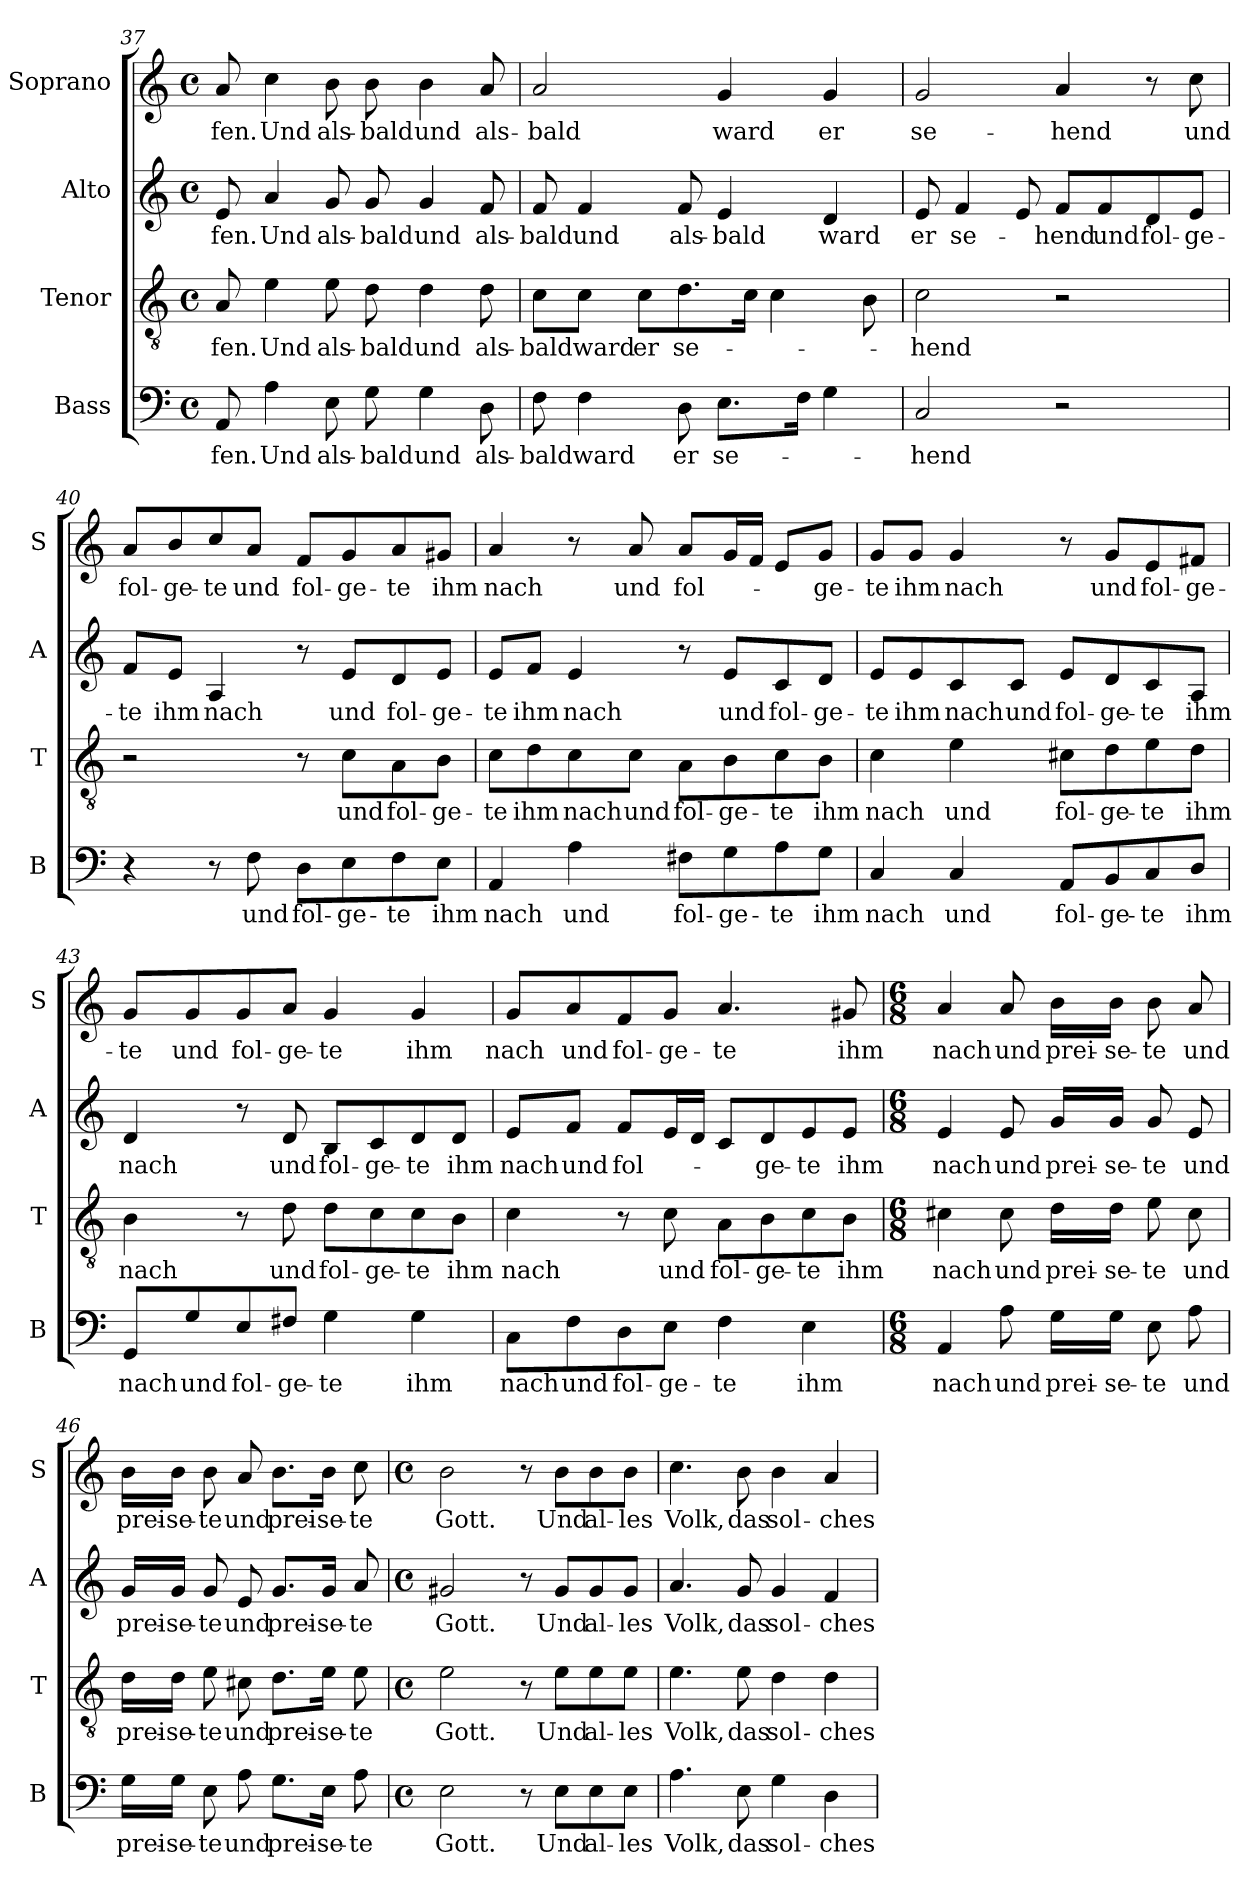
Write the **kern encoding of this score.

**kern	**text	**kern	**text	**kern	**text	**kern	**text
*part4	*part4	*part3	*part3	*part2	*part2	*part1	*part1
*staff4	*staff4	*staff3	*staff3	*staff2	*staff2	*staff1	*staff1
*I"Bass	*	*I"Tenor	*	*I"Alto	*	*I"Soprano	*
*I'B	*	*I'T	*	*I'A	*	*I'S	*
*clefF4	*	*clefGv2	*	*clefG2	*	*clefG2	*
*k[]	*	*k[]	*	*k[]	*	*k[]	*
*C:	*	*C:	*	*C:	*	*C:	*
*M4/4	*	*M4/4	*	*M4/4	*	*M4/4	*
*met(c)	*	*met(c)	*	*met(c)	*	*met(c)	*
=37	=37	=37	=37	=37	=37	=37	=37
!	!LO:LY:b	!	!LO:LY:b	!	!LO:LY:b	!	!LO:LY:b
8AA/	-fen.	8A/	-fen.	8e/	-fen.	8a/	-fen.
!	!LO:LY:b	!	!LO:LY:b	!	!LO:LY:b	!	!LO:LY:b
4A\	Und	4e\	Und	4a/	Und	4cc\	Und
!	!LO:LY:b	!	!LO:LY:b	!	!LO:LY:b	!	!LO:LY:b
8E\	als-	8e\	als-	8g/	als-	8b\	als-
!	!LO:LY:b	!	!LO:LY:b	!	!LO:LY:b	!	!LO:LY:b
8G\	-bald	8d\	-bald	8g/	-bald	8b\	-bald
!	!LO:LY:b	!	!LO:LY:b	!	!LO:LY:b	!	!LO:LY:b
4G\	und	4d\	und	4g/	und	4b\	und
!	!LO:LY:b	!	!LO:LY:b	!	!LO:LY:b	!	!LO:LY:b
8D\	als-	8d\	als-	8f/	als-	8a/	als-
!!LO:LB:g=z
=38	=38	=38	=38	=38	=38	=38	=38
!	!LO:LY:b	!	!LO:LY:b	!	!LO:LY:b	!	!LO:LY:b
8F\	-bald	8c\L	-bald	8f/	-bald	2a/	-bald
!	!LO:LY:b	!	!LO:LY:b	!	!LO:LY:b	!	!
4F\	ward	8c\J	ward	4f/	und	.	.
!	!	!	!LO:LY:b	!	!	!	!
.	.	8c\L	er	.	.	.	.
!	!LO:LY:b	!	!LO:LY:b	!	!LO:LY:b	!	!
8D\	er	8.d\	se-	8f/	als-	.	.
!	!LO:LY:b	!	!	!	!LO:LY:b	!	!LO:LY:b
8.E\L	se-	.	.	4e/	-bald	4g/	ward
.	.	16c\Jk	.	.	.	.	.
.	.	4c\	.	.	.	.	.
16F\Jk	.	.	.	.	.	.	.
!	!	!	!	!	!LO:LY:b	!	!LO:LY:b
4G\	.	.	.	4d/	ward	4g/	er
.	.	8B\	.	.	.	.	.
=39	=39	=39	=39	=39	=39	=39	=39
!	!LO:LY:b	!	!LO:LY:b	!	!LO:LY:b	!	!LO:LY:b
2C/	-hend	2c\	-hend	8e/	er	2g/	se-
!	!	!	!	!	!LO:LY:b	!	!
.	.	.	.	4f/	se-	.	.
.	.	.	.	8e/	.	.	.
!	!	!	!	!	!LO:LY:b	!	!LO:LY:b
2r	.	2r	.	8f/L	-hend	4a/	-hend
!	!	!	!	!	!LO:LY:b	!	!
.	.	.	.	8f/	und	.	.
!	!	!	!	!	!LO:LY:b	!	!
.	.	.	.	8d/	fol-	8r	.
!	!	!	!	!	!LO:LY:b	!	!LO:LY:b
.	.	.	.	8e/J	-ge-	8cc\	und
=40	=40	=40	=40	=40	=40	=40	=40
!	!	!	!	!	!LO:LY:b	!	!LO:LY:b
4r	.	2r	.	8f/L	-te	8a/L	fol-
!	!	!	!	!	!LO:LY:b	!	!LO:LY:b
.	.	.	.	8e/J	ihm	8b/	-ge-
!	!	!	!	!	!LO:LY:b	!	!LO:LY:b
8r	.	.	.	4A/	nach	8cc/	-te
!	!LO:LY:b	!	!	!	!	!	!LO:LY:b
8F\	und	.	.	.	.	8a/J	und
!	!LO:LY:b	!	!	!	!	!	!LO:LY:b
8D\L	fol-	8r	.	8r	.	8f/L	fol-
!	!LO:LY:b	!	!LO:LY:b	!	!LO:LY:b	!	!LO:LY:b
8E\	-ge-	8c\L	und	8e/L	und	8g/	-ge-
!	!LO:LY:b	!	!LO:LY:b	!	!LO:LY:b	!	!LO:LY:b
8F\	-te	8A\	fol-	8d/	fol-	8a/	-te
!	!LO:LY:b	!	!LO:LY:b	!	!LO:LY:b	!	!LO:LY:b
8E\J	ihm	8B\J	-ge-	8e/J	-ge-	8g#X/J	ihm
!!LO:PB:g=z
=41	=41	=41	=41	=41	=41	=41	=41
!	!LO:LY:b	!	!LO:LY:b	!	!LO:LY:b	!	!LO:LY:b
4AA/	nach	8c\L	-te	8e/L	-te	4a/	nach
!	!	!	!LO:LY:b	!	!LO:LY:b	!	!
.	.	8d\	ihm	8f/J	ihm	.	.
!	!LO:LY:b	!	!LO:LY:b	!	!LO:LY:b	!	!
4A\	und	8c\	nach	4e/	nach	8r	.
!	!	!	!LO:LY:b	!	!	!	!LO:LY:b
.	.	8c\J	und	.	.	8a/	und
!	!LO:LY:b	!	!LO:LY:b	!	!	!	!LO:LY:b
8F#X\L	fol-	8A\L	fol-	8r	.	8a/L	fol-
!	!LO:LY:b	!	!LO:LY:b	!	!LO:LY:b	!	!
8G\	-ge-	8B\	-ge-	8e/L	und	16g/L	.
.	.	.	.	.	.	16f/JJ	.
!	!LO:LY:b	!	!LO:LY:b	!	!LO:LY:b	!	!
8A\	-te	8c\	-te	8c/	fol-	8e/L	.
!	!LO:LY:b	!	!LO:LY:b	!	!LO:LY:b	!	!LO:LY:b
8G\J	ihm	8B\J	ihm	8d/J	-ge-	8g/J	-ge-
=42	=42	=42	=42	=42	=42	=42	=42
!	!LO:LY:b	!	!LO:LY:b	!	!LO:LY:b	!	!LO:LY:b
4C/	nach	4c\	nach	8e/L	-te	8g/L	-te
!	!	!	!	!	!LO:LY:b	!	!LO:LY:b
.	.	.	.	8e/	ihm	8g/J	ihm
!	!LO:LY:b	!	!LO:LY:b	!	!LO:LY:b	!	!LO:LY:b
4C/	und	4e\	und	8c/	nach	4g/	nach
!	!	!	!	!	!LO:LY:b	!	!
.	.	.	.	8c/J	und	.	.
!	!LO:LY:b	!	!LO:LY:b	!	!LO:LY:b	!	!
8AA/L	fol-	8c#X\L	fol-	8e/L	fol-	8r	.
!	!LO:LY:b	!	!LO:LY:b	!	!LO:LY:b	!	!LO:LY:b
8BB/	-ge-	8d\	-ge-	8d/	-ge-	8g/L	und
!	!LO:LY:b	!	!LO:LY:b	!	!LO:LY:b	!	!LO:LY:b
8C/	-te	8e\	-te	8c/	-te	8e/	fol-
!	!LO:LY:b	!	!LO:LY:b	!	!LO:LY:b	!	!LO:LY:b
8D/J	ihm	8d\J	ihm	8A/J	ihm	8f#X/J	-ge-
=43	=43	=43	=43	=43	=43	=43	=43
!	!LO:LY:b	!	!LO:LY:b	!	!LO:LY:b	!	!LO:LY:b
8GG/L	nach	4B\	nach	4d/	nach	8g/L	-te
!	!LO:LY:b	!	!	!	!	!	!LO:LY:b
8G/	und	.	.	.	.	8g/	und
!	!LO:LY:b	!	!	!	!	!	!LO:LY:b
8E/	fol-	8r	.	8r	.	8g/	fol-
!	!LO:LY:b	!	!LO:LY:b	!	!LO:LY:b	!	!LO:LY:b
8F#X/J	-ge-	8d\	und	8d/	und	8a/J	-ge-
!	!LO:LY:b	!	!LO:LY:b	!	!LO:LY:b	!	!LO:LY:b
4G\	-te	8d\L	fol-	8B/L	fol-	4g/	-te
!	!	!	!LO:LY:b	!	!LO:LY:b	!	!
.	.	8c\	-ge-	8c/	-ge-	.	.
!	!LO:LY:b	!	!LO:LY:b	!	!LO:LY:b	!	!LO:LY:b
4G\	ihm	8c\	-te	8d/	-te	4g/	ihm
!	!	!	!LO:LY:b	!	!LO:LY:b	!	!
.	.	8B\J	ihm	8d/J	ihm	.	.
!!LO:LB:g=z
=44	=44	=44	=44	=44	=44	=44	=44
!	!LO:LY:b	!	!LO:LY:b	!	!LO:LY:b	!	!LO:LY:b
8C\L	nach	4c\	nach	8e/L	nach	8g/L	nach
!	!LO:LY:b	!	!	!	!LO:LY:b	!	!LO:LY:b
8F\	und	.	.	8f/J	und	8a/	und
!	!LO:LY:b	!	!	!	!LO:LY:b	!	!LO:LY:b
8D\	fol-	8r	.	8f/L	fol-	8f/	fol-
!	!LO:LY:b	!	!LO:LY:b	!	!	!	!LO:LY:b
8E\J	-ge-	8c\	und	16e/L	.	8g/J	-ge-
.	.	.	.	16d/JJ	.	.	.
!	!LO:LY:b	!	!LO:LY:b	!	!	!	!LO:LY:b
4F\	-te	8A\L	fol-	8c/L	.	4.a/	-te
!	!	!	!LO:LY:b	!	!LO:LY:b	!	!
.	.	8B\	-ge-	8d/	-ge-	.	.
!	!LO:LY:b	!	!LO:LY:b	!	!LO:LY:b	!	!
4E\	ihm	8c\	-te	8e/	-te	.	.
!	!	!	!LO:LY:b	!	!LO:LY:b	!	!LO:LY:b
.	.	8B\J	ihm	8e/J	ihm	8g#X/	ihm
=45	=45	=45	=45	=45	=45	=45	=45
*M6/8	*	*M6/8	*	*M6/8	*	*M6/8	*
!	!LO:LY:b	!	!LO:LY:b	!	!LO:LY:b	!	!LO:LY:b
4AA/	nach	4c#X\	nach	4e/	nach	4a/	nach
!	!LO:LY:b	!	!LO:LY:b	!	!LO:LY:b	!	!LO:LY:b
8A\	und	8c#\	und	8e/	und	8a/	und
!	!LO:LY:b	!	!LO:LY:b	!	!LO:LY:b	!	!LO:LY:b
16G\LL	prei-	16d\LL	prei-	16g/LL	prei-	16b\LL	prei-
!	!LO:LY:b	!	!LO:LY:b	!	!LO:LY:b	!	!LO:LY:b
16G\JJ	-se-	16d\JJ	-se-	16g/JJ	-se-	16b\JJ	-se-
!	!LO:LY:b	!	!LO:LY:b	!	!LO:LY:b	!	!LO:LY:b
8E\	-te	8e\	-te	8g/	-te	8b\	-te
!	!LO:LY:b	!	!LO:LY:b	!	!LO:LY:b	!	!LO:LY:b
8A\	und	8c#\	und	8e/	und	8a/	und
=46	=46	=46	=46	=46	=46	=46	=46
!	!LO:LY:b	!	!LO:LY:b	!	!LO:LY:b	!	!LO:LY:b
16G\LL	prei-	16d\LL	prei-	16g/LL	prei-	16b\LL	prei-
!	!LO:LY:b	!	!LO:LY:b	!	!LO:LY:b	!	!LO:LY:b
16G\JJ	-se-	16d\JJ	-se-	16g/JJ	-se-	16b\JJ	-se-
!	!LO:LY:b	!	!LO:LY:b	!	!LO:LY:b	!	!LO:LY:b
8E\	-te	8e\	-te	8g/	-te	8b\	-te
!	!LO:LY:b	!	!LO:LY:b	!	!LO:LY:b	!	!LO:LY:b
8A\	und	8c#X\	und	8e/	und	8a/	und
!	!LO:LY:b	!	!LO:LY:b	!	!LO:LY:b	!	!LO:LY:b
8.G\L	prei-	8.d\L	prei-	8.g/L	prei-	8.b\L	prei-
!	!LO:LY:b	!	!LO:LY:b	!	!LO:LY:b	!	!LO:LY:b
16E\Jk	-se-	16e\Jk	-se-	16g/Jk	-se-	16b\Jk	-se-
!	!LO:LY:b	!	!LO:LY:b	!	!LO:LY:b	!	!LO:LY:b
8A\	-te	8e\	-te	8a/	-te	8cc\	-te
!!LO:PB:g=z
=47	=47	=47	=47	=47	=47	=47	=47
*M4/4	*	*M4/4	*	*M4/4	*	*M4/4	*
*met(c)	*	*met(c)	*	*met(c)	*	*met(c)	*
!	!LO:LY:b	!	!LO:LY:b	!	!LO:LY:b	!	!LO:LY:b
2E\	Gott.	2e\	Gott.	2g#X/	Gott.	2b\	Gott.
8r	.	8r	.	8r	.	8r	.
!	!LO:LY:b	!	!LO:LY:b	!	!LO:LY:b	!	!LO:LY:b
8E\L	Und	8e\L	Und	8g#/L	Und	8b\L	Und
!	!LO:LY:b	!	!LO:LY:b	!	!LO:LY:b	!	!LO:LY:b
8E\	al-	8e\	al-	8g#/	al-	8b\	al-
!	!LO:LY:b	!	!LO:LY:b	!	!LO:LY:b	!	!LO:LY:b
8E\J	-les	8e\J	-les	8g#/J	-les	8b\J	-les
=48	=48	=48	=48	=48	=48	=48	=48
!	!LO:LY:b	!	!LO:LY:b	!	!LO:LY:b	!	!LO:LY:b
4.A\	Volk,	4.e\	Volk,	4.a/	Volk,	4.cc\	Volk,
!	!LO:LY:b	!	!LO:LY:b	!	!LO:LY:b	!	!LO:LY:b
8E\	das	8e\	das	8g/	das	8b\	das
!	!LO:LY:b	!	!LO:LY:b	!	!LO:LY:b	!	!LO:LY:b
4G\	sol-	4d\	sol-	4g/	sol-	4b\	sol-
!	!LO:LY:b	!	!LO:LY:b	!	!LO:LY:b	!	!LO:LY:b
4D\	-ches	4d\	-ches	4f/	-ches	4a/	-ches
=	=	=	=	=	=	=	=
*-	*-	*-	*-	*-	*-	*-	*-
